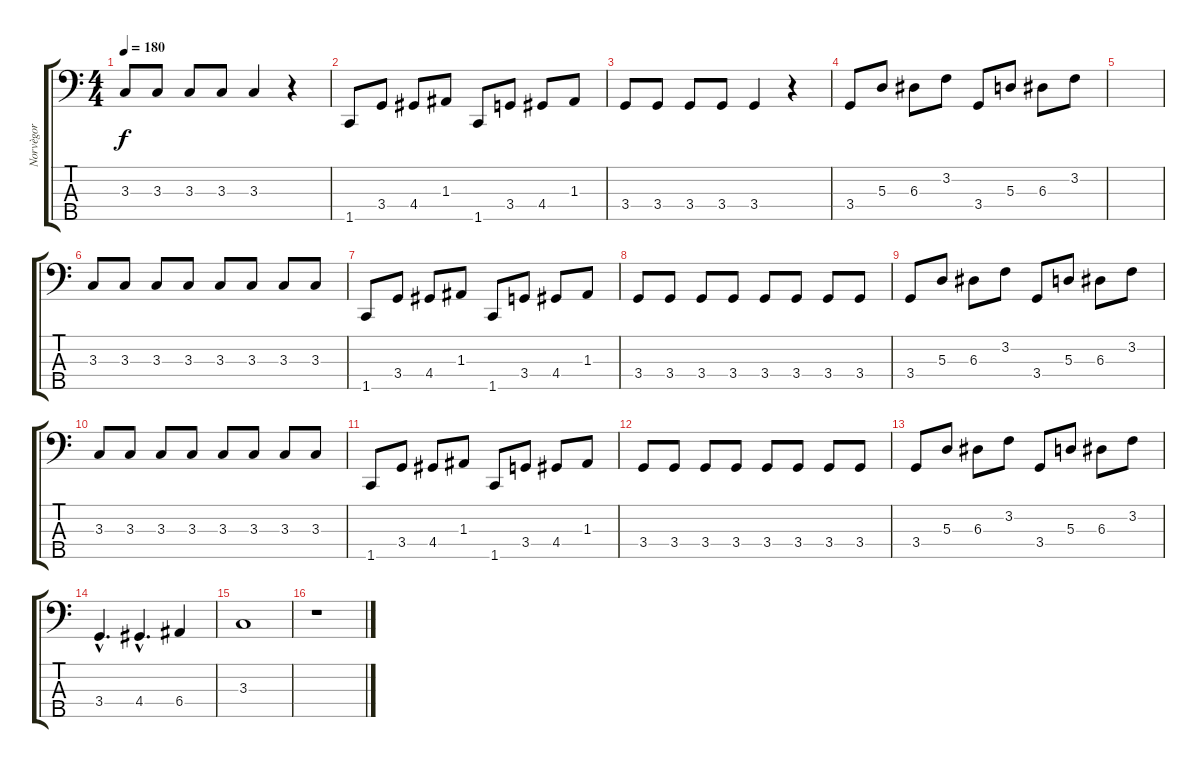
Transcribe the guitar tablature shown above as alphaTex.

\track ("Norvègor" "Norvègor") {instrument electricbassfinger}
\staff {score tabs}
\tuning (G2 D2 A1 E1 B0) {hide}
\ts (4 4)
\tempo 180
\clef f4
\ks c
3.3.8{dy f} 3.3.8 3.3.8 3.3.8 3.3.4 r.4 |
1.5.8 3.4.8 4.4.8 1.3.8 1.5.8 3.4.8 4.4.8 1.3.8 |
3.4.8 3.4.8 3.4.8 3.4.8 3.4.4 r.4 |
3.4.8 5.3.8 6.3.8 3.2.8 3.4.8 5.3.8 6.3.8 3.2.8 |
|
3.3.8 3.3.8 3.3.8 3.3.8 3.3.8 3.3.8 3.3.8 3.3.8 |
1.5.8 3.4.8 4.4.8 1.3.8 1.5.8 3.4.8 4.4.8 1.3.8 |
3.4.8 3.4.8 3.4.8 3.4.8 3.4.8 3.4.8 3.4.8 3.4.8 |
3.4.8 5.3.8 6.3.8 3.2.8 3.4.8 5.3.8 6.3.8 3.2.8 |
3.3.8 3.3.8 3.3.8 3.3.8 3.3.8 3.3.8 3.3.8 3.3.8 |
1.5.8 3.4.8 4.4.8 1.3.8 1.5.8 3.4.8 4.4.8 1.3.8 |
3.4.8 3.4.8 3.4.8 3.4.8 3.4.8 3.4.8 3.4.8 3.4.8 |
3.4.8 5.3.8 6.3.8 3.2.8 3.4.8 5.3.8 6.3.8 3.2.8 |
3.4{hac}.4{d} 4.4{hac}.4{d} 6.4.4 |
3.3.1 |
r.1
